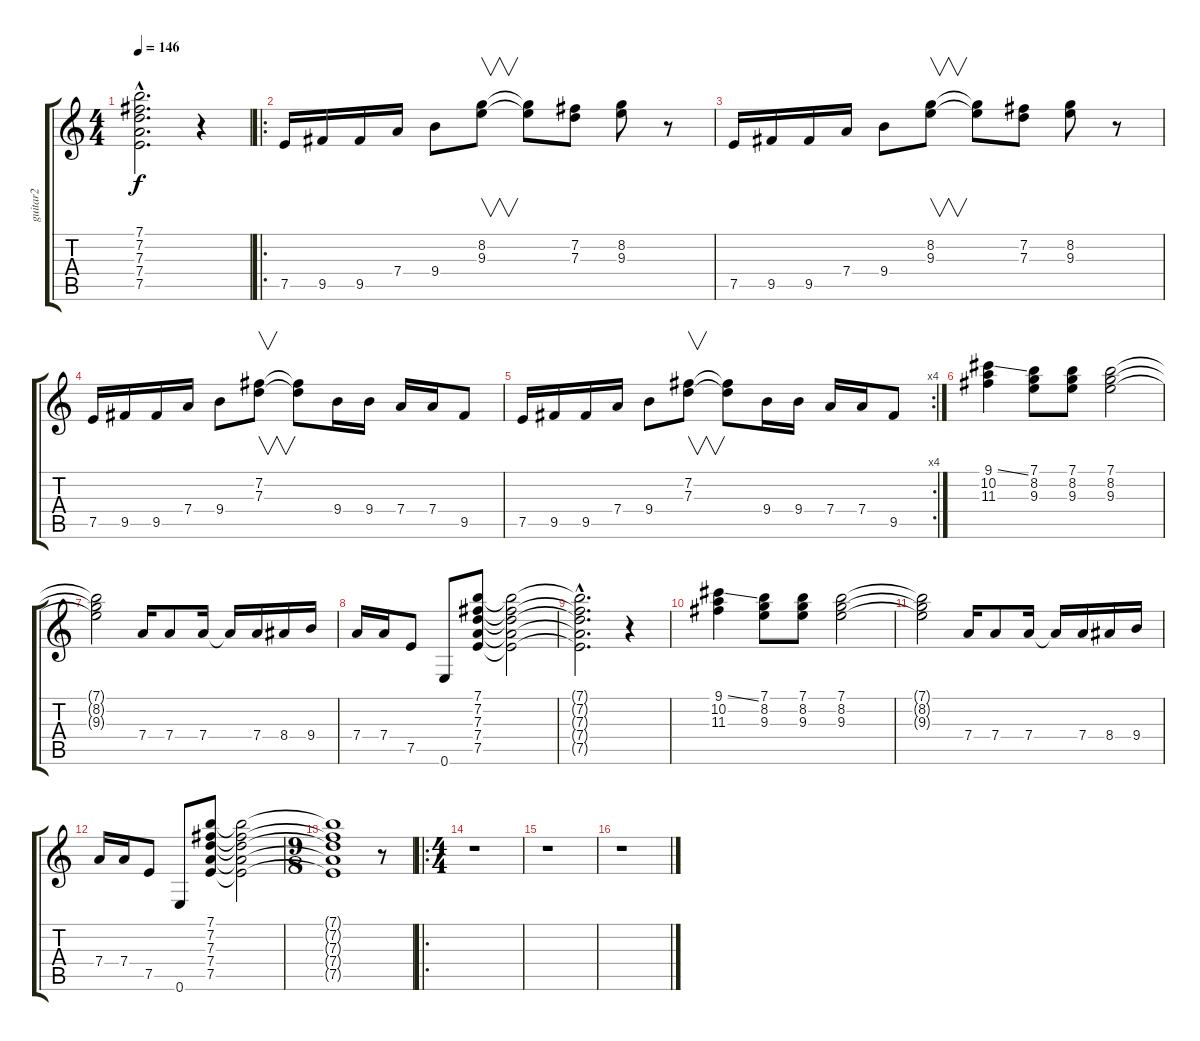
\track ("guitar2" "guitar2") {instrument overdrivenguitar}
\staff {score tabs}
\tuning (E4 B3 G3 D3 A2 E2) {hide}
\ts (4 4)
\tempo 146
\clef g2
\ks c
(7.1{hac t} 7.2{hac t} 7.3{hac t} 7.4{hac t} 7.5{hac t}).2{d dy f} r.4 |
\ro
7.5.16 9.5.16 9.5.16 7.4.16 9.4.8 (8.2 9.3).8{v} (8.2{t} 9.3{t}).8 (7.2 7.3).8 (8.2 9.3).8 r.8 |
7.5.16 9.5.16 9.5.16 7.4.16 9.4.8 (8.2 9.3).8{v} (8.2{t} 9.3{t}).8 (7.2 7.3).8 (8.2 9.3).8 r.8 |
7.5.16 9.5.16 9.5.16 7.4.16 9.4.8 (7.2 7.3).8{v} (7.2{t} 7.3{t}).8 9.4.16 9.4.16 7.4.16 7.4.16 9.5.8 |
\rc 4
7.5.16 9.5.16 9.5.16 7.4.16 9.4.8 (7.2 7.3).8{v} (7.2{t} 7.3{t}).8 9.4.16 9.4.16 7.4.16 7.4.16 9.5.8 |
(9.1{ss} 10.2 11.3).4 (7.1 8.2 9.3).8 (7.1 8.2 9.3).8 (7.1 8.2 9.3).2 |
(7.1{t} 8.2{t} 9.3{t}).2 7.4.16 7.4.8 7.4.16 7.4{t}.16 7.4.16 8.4.16 9.4.16 |
7.4.16 7.4.16 7.5.8 0.6.8 (7.1 7.2 7.3 7.4 7.5).8 (7.1{t} 7.2{t} 7.3{t} 7.4{t} 7.5{t}).2 |
(7.1{hac t} 7.2{hac t} 7.3{hac t} 7.4{hac t} 7.5{hac t}).2{d} r.4 |
(9.1{ss} 10.2 11.3).4 (7.1 8.2 9.3).8 (7.1 8.2 9.3).8 (7.1 8.2 9.3).2 |
(7.1{t} 8.2{t} 9.3{t}).2 7.4.16 7.4.8 7.4.16 7.4{t}.16 7.4.16 8.4.16 9.4.16 |
7.4.16 7.4.16 7.5.8 0.6.8 (7.1 7.2 7.3 7.4 7.5).8 (7.1{t} 7.2{t} 7.3{t} 7.4{t} 7.5{t}).2 |
\ts (9 8)
(7.1{t} 7.2{t} 7.3{t} 7.4{t} 7.5{t}).1 r.8 |
\ro
\ts (4 4)
r.1 |
r.1 |
r.1
